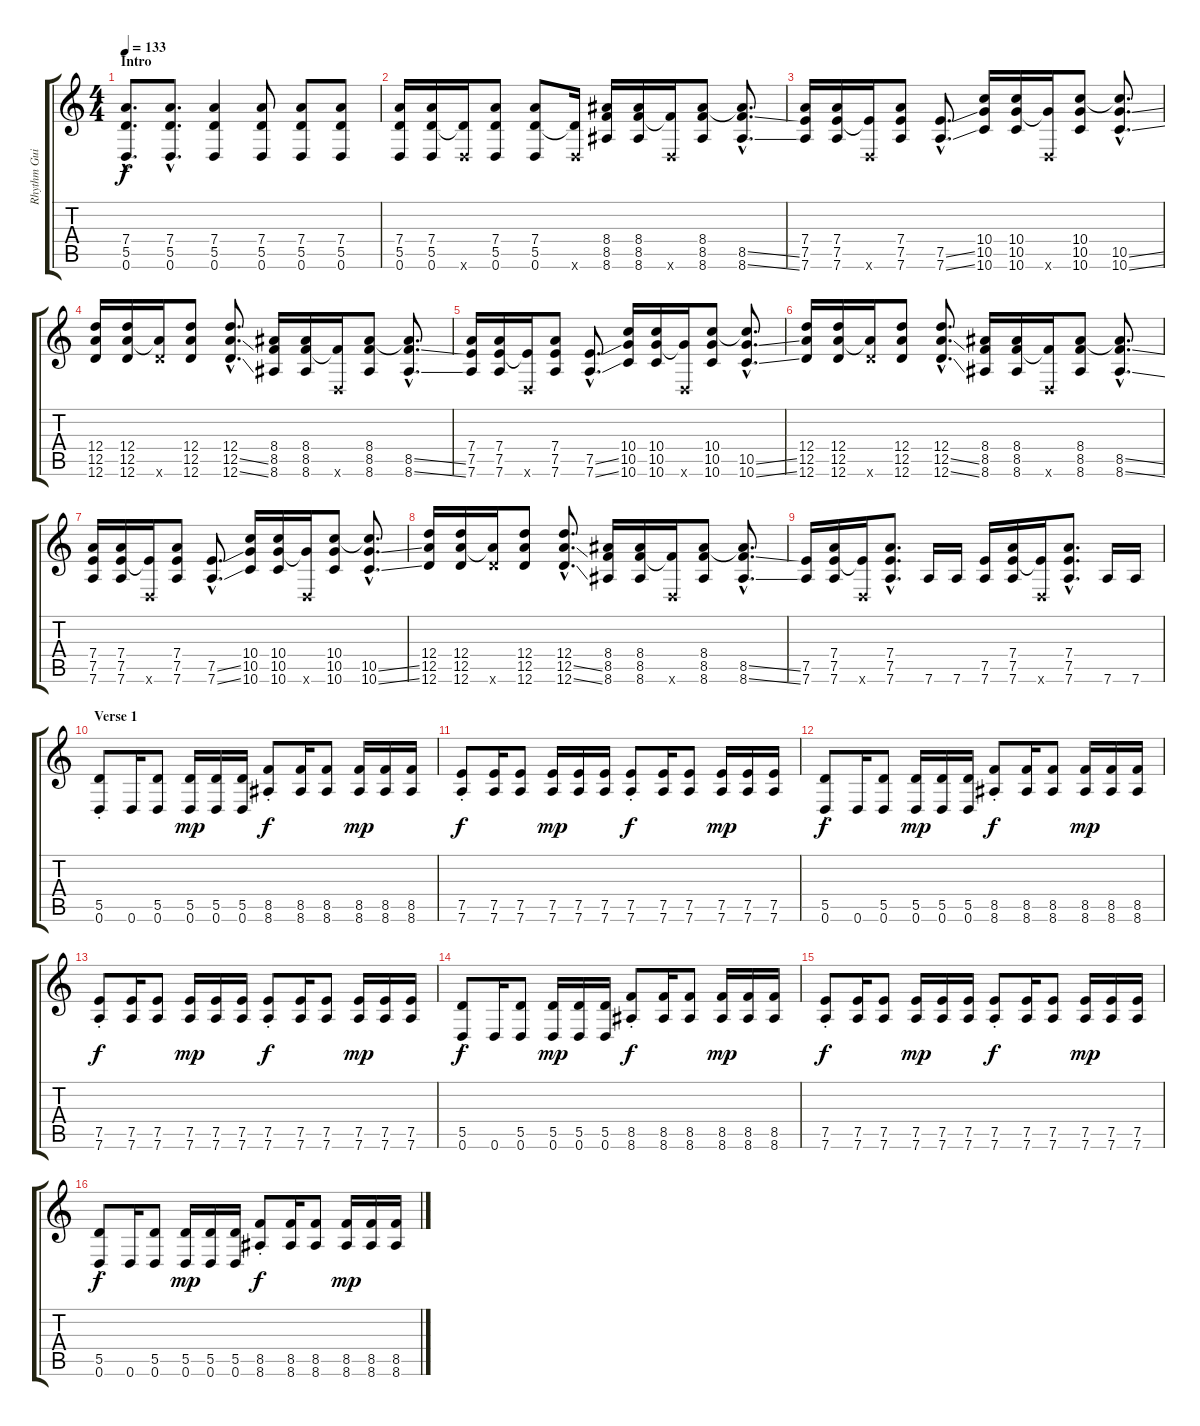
\track ("Rhythm Guitar" "Rhythm Gui") {instrument distortionguitar}
\staff {score tabs}
\tuning (E4 B3 G3 D3 A2 D2) {hide}
\ts (4 4)
\section ("" "Intro")
\tempo 133
\clef g2
\ks c
(7.4{hac} 5.5{hac} 0.6{hac}).8{d dy f instrument distortionguitar} (7.4{hac} 5.5{hac} 0.6{hac}).8{d} (7.4 5.5 0.6).4 (7.4 5.5 0.6).8 (7.4 5.5 0.6).8 (7.4 5.5 0.6).8 |
(7.4 5.5 0.6).16 (7.4 5.5 0.6).16 (5.5{t} 0.6{x}).16 (7.4 5.5 0.6).8 (7.4 5.5 0.6).8 (5.5{t} 0.6{x}).16 (8.4 8.5 8.6).16 (8.4 8.5 8.6).16 (8.5{t} 0.6{x}).16 (8.4 8.5 8.6).8 (8.4{hac t} 8.5{ss hac} 8.6{ss hac}).8{d} |
(7.4 7.5 7.6).16 (7.4 7.5 7.6).16 (7.5{t} 0.6{x}).16 (7.4 7.5 7.6).8 (7.5{ss hac} 7.6{ss hac}).8{d} (10.4 10.5 10.6).16 (10.4 10.5 10.6).16 (10.5{t} 0.6{x}).16 (10.4 10.5 10.6).8 (10.4{hac t} 10.5{ss hac} 10.6{ss hac}).8{d} |
(12.4 12.5 12.6).16 (12.4 12.5 12.6).16 (12.5{t} 12.6{x}).16 (12.4 12.5 12.6).8 (12.4{hac} 12.5{ss hac} 12.6{ss hac}).8{d} (8.4 8.5 8.6).16 (8.4 8.5 8.6).16 (8.5{t} 0.6{x}).16 (8.4 8.5 8.6).8 (8.4{hac t} 8.5{ss hac} 8.6{ss hac}).8{d} |
(7.4 7.5 7.6).16 (7.4 7.5 7.6).16 (7.5{t} 0.6{x}).16 (7.4 7.5 7.6).8 (7.5{ss hac} 7.6{ss hac}).8{d} (10.4 10.5 10.6).16 (10.4 10.5 10.6).16 (10.5{t} 0.6{x}).16 (10.4 10.5 10.6).8 (10.4{hac t} 10.5{ss hac} 10.6{ss hac}).8{d} |
(12.4 12.5 12.6).16 (12.4 12.5 12.6).16 (12.5{t} 12.6{x}).16 (12.4 12.5 12.6).8 (12.4{hac} 12.5{ss hac} 12.6{ss hac}).8{d} (8.4 8.5 8.6).16 (8.4 8.5 8.6).16 (8.5{t} 0.6{x}).16 (8.4 8.5 8.6).8 (8.4{hac t} 8.5{ss hac} 8.6{ss hac}).8{d} |
(7.4 7.5 7.6).16 (7.4 7.5 7.6).16 (7.5{t} 0.6{x}).16 (7.4 7.5 7.6).8 (7.5{ss hac} 7.6{ss hac}).8{d} (10.4 10.5 10.6).16 (10.4 10.5 10.6).16 (10.5{t} 0.6{x}).16 (10.4 10.5 10.6).8 (10.4{hac t} 10.5{ss hac} 10.6{ss hac}).8{d} |
(12.4 12.5 12.6).16 (12.4 12.5 12.6).16 (12.5{t} 12.6{x}).16 (12.4 12.5 12.6).8 (12.4{hac} 12.5{ss hac} 12.6{ss hac}).8{d} (8.4 8.5 8.6).16 (8.4 8.5 8.6).16 (8.5{t} 0.6{x}).16 (8.4 8.5 8.6).8 (8.4{hac t} 8.5{ss hac} 8.6{ss hac}).8{d} |
(7.5 7.6).16 (7.4 7.5 7.6).16 (7.5{t} 0.6{x}).16 (7.4{hac} 7.5{hac} 7.6{hac}).8{d} 7.6.16 7.6.16 (7.5 7.6).16 (7.4 7.5 7.6).16 (7.5{t} 0.6{x}).16 (7.4{hac} 7.5{hac} 7.6{hac}).8{d} 7.6.16 7.6.16 |
\section ("" "Verse 1")
(5.5 0.6{st}).8 0.6.16 (5.5 0.6).8 (5.5 0.6).16{dy mp} (5.5 0.6).16 (5.5 0.6).16 (8.5 8.6{st}).8{dy f} (8.5 8.6).16 (8.5 8.6).8 (8.5 8.6).16{dy mp} (8.5 8.6).16 (8.5 8.6).16 |
(7.5 7.6{st}).8{dy f} (7.5 7.6).16 (7.5 7.6).8 (7.5 7.6).16{dy mp} (7.5 7.6).16 (7.5 7.6).16 (7.5 7.6{st}).8{dy f} (7.5 7.6).16 (7.5 7.6).8 (7.5 7.6).16{dy mp} (7.5 7.6).16 (7.5 7.6).16 |
(5.5 0.6{st}).8{dy f} 0.6.16 (5.5 0.6).8 (5.5 0.6).16{dy mp} (5.5 0.6).16 (5.5 0.6).16 (8.5 8.6{st}).8{dy f} (8.5 8.6).16 (8.5 8.6).8 (8.5 8.6).16{dy mp} (8.5 8.6).16 (8.5 8.6).16 |
(7.5 7.6{st}).8{dy f} (7.5 7.6).16 (7.5 7.6).8 (7.5 7.6).16{dy mp} (7.5 7.6).16 (7.5 7.6).16 (7.5 7.6{st}).8{dy f} (7.5 7.6).16 (7.5 7.6).8 (7.5 7.6).16{dy mp} (7.5 7.6).16 (7.5 7.6).16 |
(5.5 0.6{st}).8{dy f} 0.6.16 (5.5 0.6).8 (5.5 0.6).16{dy mp} (5.5 0.6).16 (5.5 0.6).16 (8.5 8.6{st}).8{dy f} (8.5 8.6).16 (8.5 8.6).8 (8.5 8.6).16{dy mp} (8.5 8.6).16 (8.5 8.6).16 |
(7.5 7.6{st}).8{dy f} (7.5 7.6).16 (7.5 7.6).8 (7.5 7.6).16{dy mp} (7.5 7.6).16 (7.5 7.6).16 (7.5 7.6{st}).8{dy f} (7.5 7.6).16 (7.5 7.6).8 (7.5 7.6).16{dy mp} (7.5 7.6).16 (7.5 7.6).16 |
(5.5 0.6{st}).8{dy f} 0.6.16 (5.5 0.6).8 (5.5 0.6).16{dy mp} (5.5 0.6).16 (5.5 0.6).16 (8.5 8.6{st}).8{dy f} (8.5 8.6).16 (8.5 8.6).8 (8.5 8.6).16{dy mp} (8.5 8.6).16 (8.5 8.6).16
